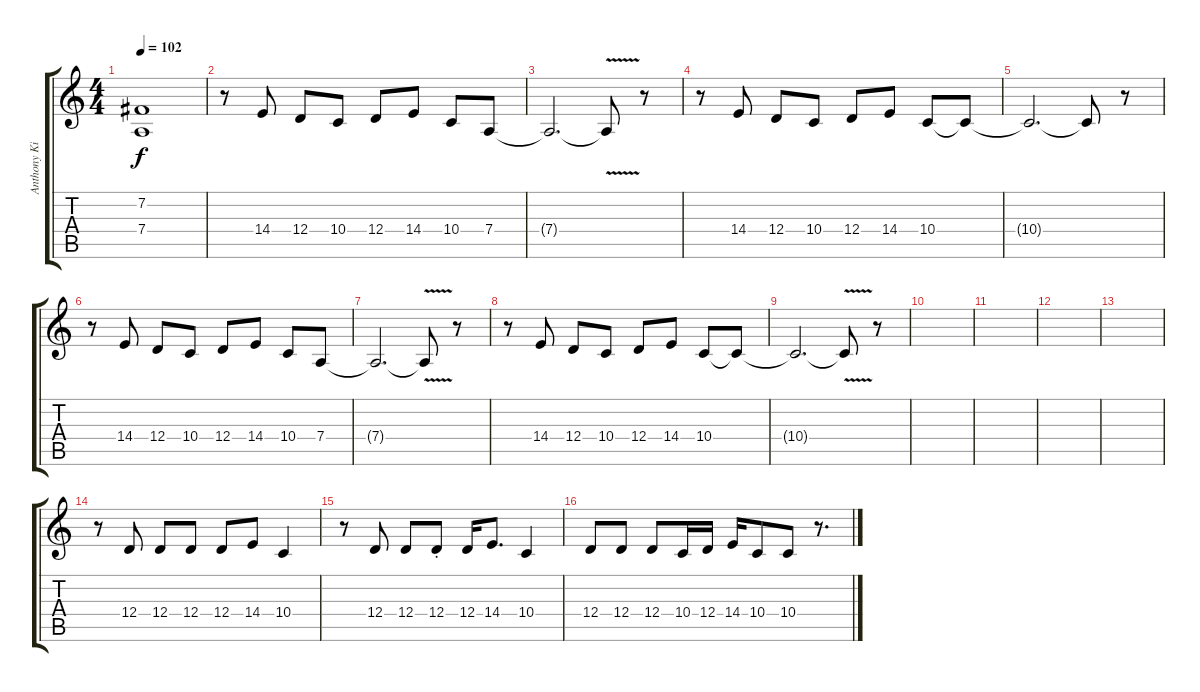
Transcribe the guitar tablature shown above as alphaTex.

\track ("Anthony Kiedis (Chant)" "Anthony Ki") {instrument trumpet}
\staff {score tabs}
\tuning (E4 B3 G3 D3 A2 E2) {hide}
\ts (4 4)
\tempo 102
\clef g2
\ks c
(7.2{t} 7.4{t}).1{dy f} |
r.8 14.4.8 12.4.8 10.4.8 12.4.8 14.4.8 10.4.8 7.4.8 |
7.4{t}.2{d} 7.4{v t}.8 r.8 |
r.8 14.4.8 12.4.8 10.4.8 12.4.8 14.4.8 10.4.8 10.4{t}.8 |
10.4{t}.2{d} 10.4{t}.8 r.8 |
r.8 14.4.8 12.4.8 10.4.8 12.4.8 14.4.8 10.4.8 7.4.8 |
7.4{t}.2{d} 7.4{v t}.8 r.8 |
r.8 14.4.8 12.4.8 10.4.8 12.4.8 14.4.8 10.4.8 10.4{t}.8 |
10.4{t}.2{d} 10.4{v t}.8 r.8 |
|
|
|
|
r.8 12.4.8 12.4.8 12.4.8 12.4.8 14.4.8 10.4.4 |
r.8 12.4.8 12.4.8 12.4{st}.8 12.4.16 14.4.8{d} 10.4.4 |
12.4.8 12.4.8 12.4.8 10.4.16 12.4.16 14.4.16 10.4.8 10.4.8 r.8{d}
